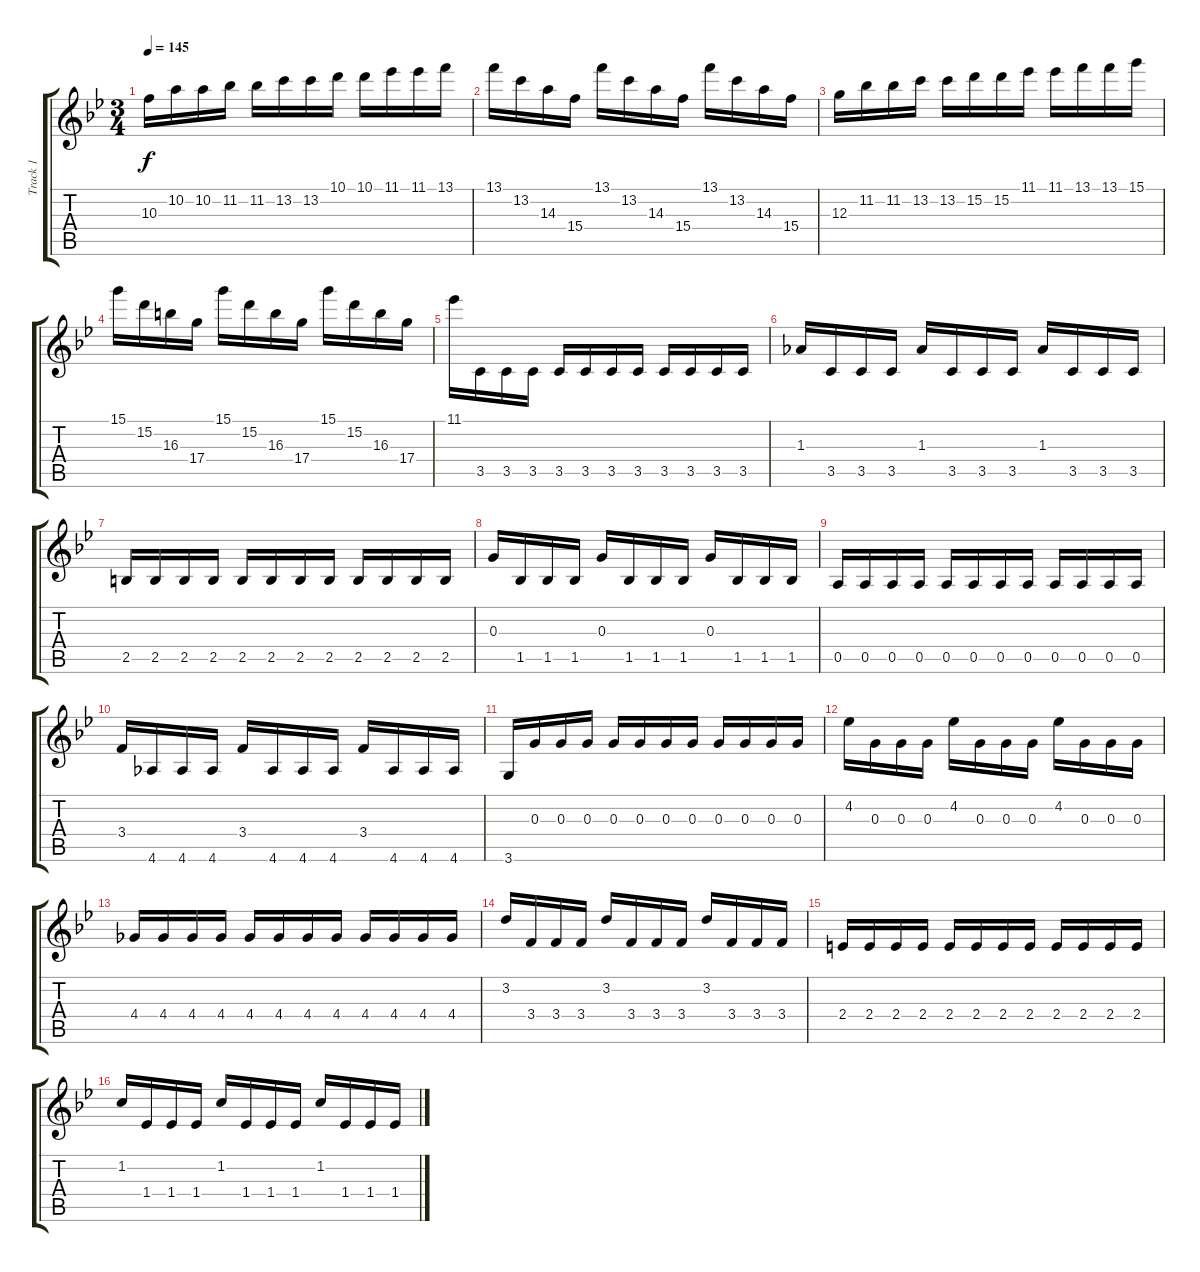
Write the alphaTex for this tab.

\track ("Track 1" "Track 1") {instrument overdrivenguitar}
\staff {score tabs}
\tuning (E4 B3 G3 D3 A2 E2) {hide}
\ts (3 4)
\tempo 145
\clef g2
\ks bb
10.3.16{dy f} 10.2.16 10.2.16 11.2.16 11.2.16 13.2.16 13.2.16 10.1.16 10.1.16 11.1.16 11.1.16 13.1.16 |
13.1.16 13.2.16 14.3.16 15.4.16 13.1.16 13.2.16 14.3.16 15.4.16 13.1.16 13.2.16 14.3.16 15.4.16 |
12.3.16 11.2.16 11.2.16 13.2.16 13.2.16 15.2.16 15.2.16 11.1.16 11.1.16 13.1.16 13.1.16 15.1.16 |
15.1.16 15.2.16 16.3.16 17.4.16 15.1.16 15.2.16 16.3.16 17.4.16 15.1.16 15.2.16 16.3.16 17.4.16 |
11.1.16 3.5.16 3.5.16 3.5.16 3.5.16 3.5.16 3.5.16 3.5.16 3.5.16 3.5.16 3.5.16 3.5.16 |
1.3.16 3.5.16 3.5.16 3.5.16 1.3.16 3.5.16 3.5.16 3.5.16 1.3.16 3.5.16 3.5.16 3.5.16 |
2.5.16 2.5.16 2.5.16 2.5.16 2.5.16 2.5.16 2.5.16 2.5.16 2.5.16 2.5.16 2.5.16 2.5.16 |
0.3.16 1.5.16 1.5.16 1.5.16 0.3.16 1.5.16 1.5.16 1.5.16 0.3.16 1.5.16 1.5.16 1.5.16 |
0.5.16 0.5.16 0.5.16 0.5.16 0.5.16 0.5.16 0.5.16 0.5.16 0.5.16 0.5.16 0.5.16 0.5.16 |
3.4.16 4.6.16 4.6.16 4.6.16 3.4.16 4.6.16 4.6.16 4.6.16 3.4.16 4.6.16 4.6.16 4.6.16 |
3.6.16 0.3.16 0.3.16 0.3.16 0.3.16 0.3.16 0.3.16 0.3.16 0.3.16 0.3.16 0.3.16 0.3.16 |
4.2.16 0.3.16 0.3.16 0.3.16 4.2.16 0.3.16 0.3.16 0.3.16 4.2.16 0.3.16 0.3.16 0.3.16 |
4.4.16 4.4.16 4.4.16 4.4.16 4.4.16 4.4.16 4.4.16 4.4.16 4.4.16 4.4.16 4.4.16 4.4.16 |
3.2.16 3.4.16 3.4.16 3.4.16 3.2.16 3.4.16 3.4.16 3.4.16 3.2.16 3.4.16 3.4.16 3.4.16 |
2.4.16 2.4.16 2.4.16 2.4.16 2.4.16 2.4.16 2.4.16 2.4.16 2.4.16 2.4.16 2.4.16 2.4.16 |
1.2.16 1.4.16 1.4.16 1.4.16 1.2.16 1.4.16 1.4.16 1.4.16 1.2.16 1.4.16 1.4.16 1.4.16
